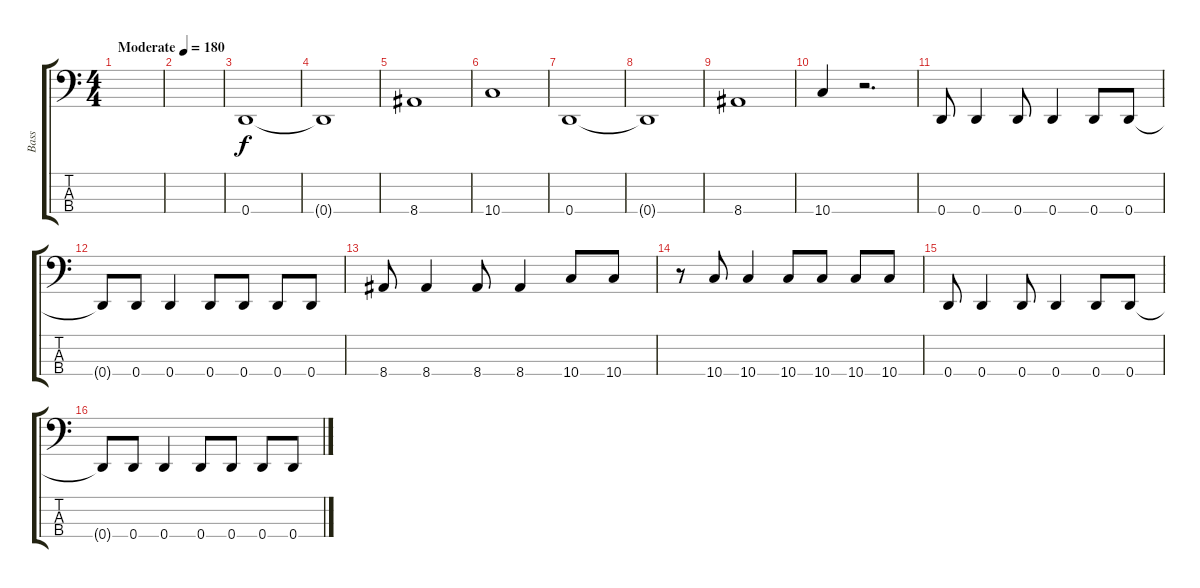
\track ("Bass" "Bass") {instrument electricbasspick}
\staff {score tabs}
\tuning (G2 D2 A1 D1) {hide}
\ts (4 4)
\tempo (180 "Moderate")
\clef f4
\ks c
|
|
0.4.1 |
0.4{t}.1 |
8.4.1 |
10.4.1 |
0.4.1 |
0.4{t}.1 |
8.4.1 |
10.4.4 r.2{d} |
0.4.8 0.4.4 0.4.8 0.4.4 0.4.8 0.4.8 |
0.4{t}.8 0.4.8 0.4.4 0.4.8 0.4.8 0.4.8 0.4.8 |
8.4.8 8.4.4 8.4.8 8.4.4 10.4.8 10.4.8 |
r.8 10.4.8 10.4.4 10.4.8 10.4.8 10.4.8 10.4.8 |
0.4.8 0.4.4 0.4.8 0.4.4 0.4.8 0.4.8 |
0.4{t}.8 0.4.8 0.4.4 0.4.8 0.4.8 0.4.8 0.4.8
